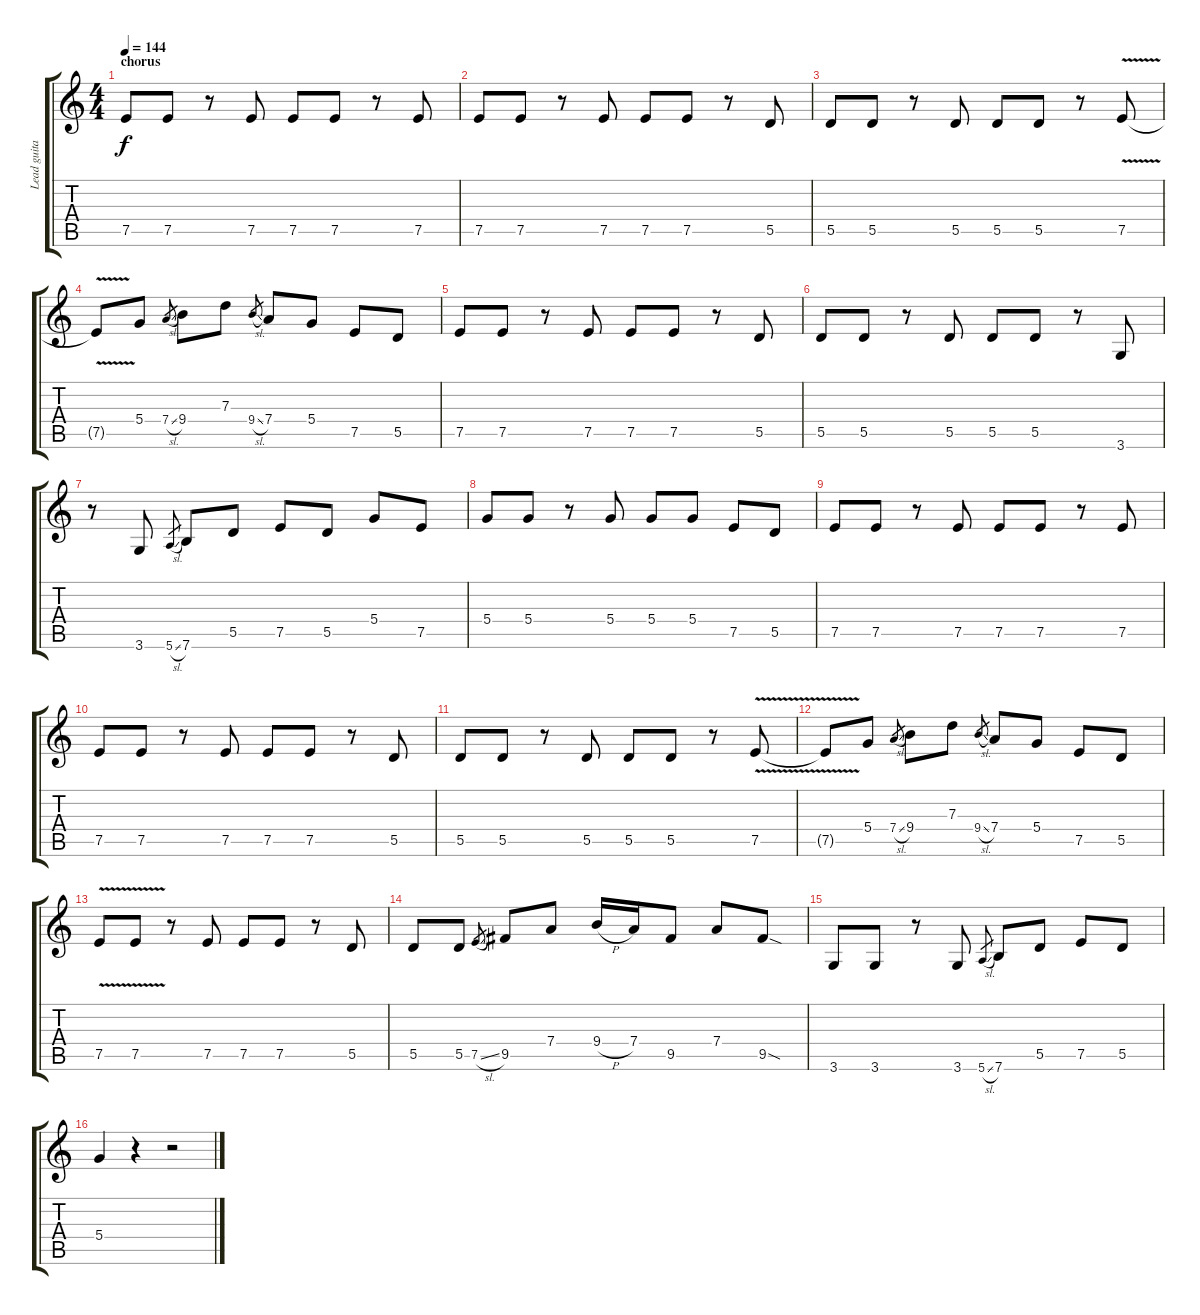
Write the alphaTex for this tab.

\track ("Lead guitar" "Lead guita") {instrument electricguitarjazz}
\staff {score tabs}
\tuning (E4 B3 G3 D3 A2 E2) {hide}
\ts (4 4)
\section ("" "chorus")
\tempo 144
\clef g2
\ks c
7.5.8{dy f} 7.5.8 r.8 7.5.8 7.5.8 7.5.8 r.8 7.5.8 |
7.5.8 7.5.8 r.8 7.5.8 7.5.8 7.5.8 r.8 5.5.8 |
5.5.8 5.5.8 r.8 5.5.8 5.5.8 5.5.8 r.8 7.5{v}.8 |
7.5{t}.8 5.4.8 7.4{sl}.8{gr} 9.4.8 7.3.8 9.4{sl}.8{gr} 7.4.8 5.4.8 7.5.8 5.5.8 |
7.5.8 7.5.8 r.8 7.5.8 7.5.8 7.5.8 r.8 5.5.8 |
5.5.8 5.5.8 r.8 5.5.8 5.5.8 5.5.8 r.8 3.6.8 |
r.8 3.6.8 5.6{sl}.8{gr} 7.6.8 5.5.8 7.5.8 5.5.8 5.4.8 7.5.8 |
5.4.8 5.4.8 r.8 5.4.8 5.4.8 5.4.8 7.5.8 5.5.8 |
7.5.8 7.5.8 r.8 7.5.8 7.5.8 7.5.8 r.8 7.5.8 |
7.5.8 7.5.8 r.8 7.5.8 7.5.8 7.5.8 r.8 5.5.8 |
5.5.8 5.5.8 r.8 5.5.8 5.5.8 5.5.8 r.8 7.5{v}.8 |
7.5{t}.8 5.4.8 7.4{sl}.8{gr} 9.4.8 7.3.8 9.4{sl}.8{gr} 7.4.8 5.4.8 7.5.8 5.5.8 |
7.5{v}.8 7.5{v}.8 r.8 7.5.8 7.5.8 7.5.8 r.8 5.5.8 |
5.5.8 5.5.8 7.5{sl}.8{gr} 9.5.8 7.4.8 9.4{h}.16 7.4.16 9.5.8 7.4.8 9.5{sod}.8 |
3.6.8 3.6.8 r.8 3.6.8 5.6{sl}.8{gr} 7.6.8 5.5.8 7.5.8 5.5.8 |
5.4.4 r.4 r.2
